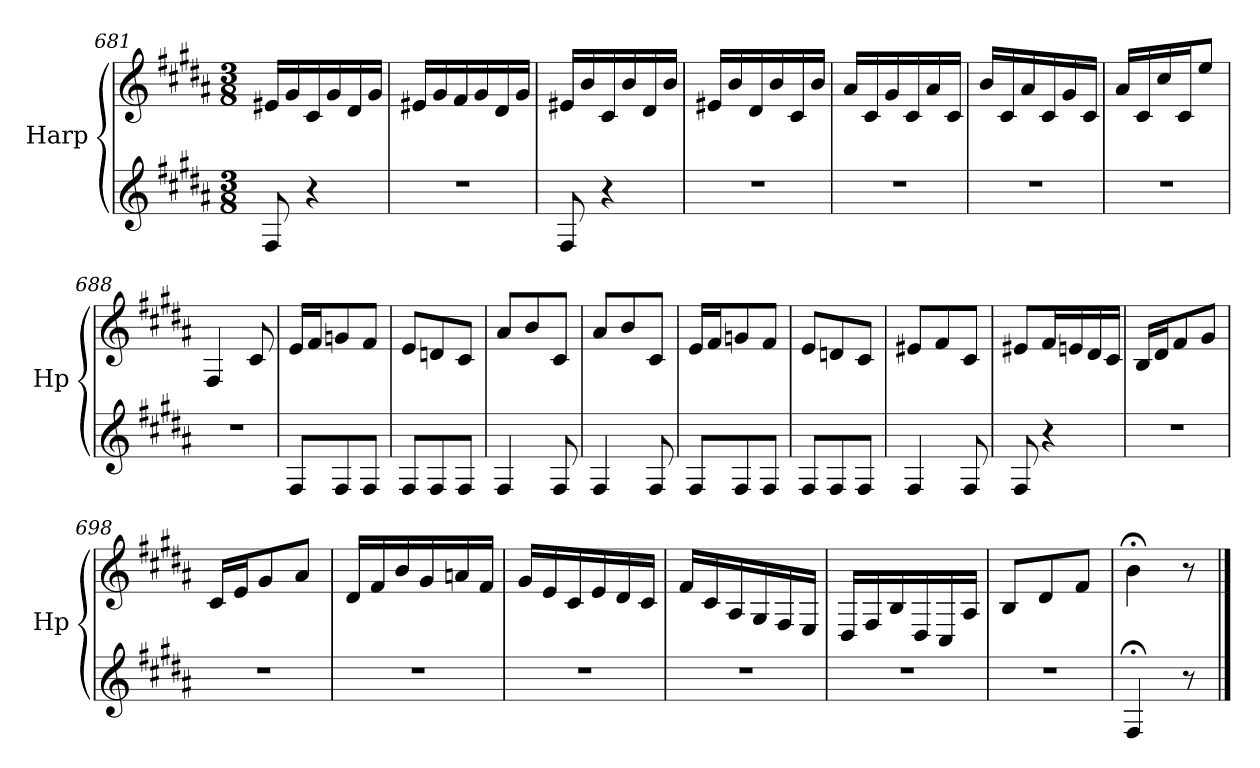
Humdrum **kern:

**kern	**kern
*part1	*part1
*staff2	*staff1
*I"Harp	*
*I'Hp	*
*clefG2	*clefG2
*k[f#c#g#d#a#]	*k[f#c#g#d#a#]
*M3/8	*M3/8
=681	=681
8F#/	16e#X/LL
.	16g#/
4r	16c#/
.	16g#/
.	16d#/
.	16g#/JJ
=682	=682
4.r	16e#X/LL
.	16g#/
.	16f#/
.	16g#/
.	16d#/
.	16g#/JJ
=683	=683
8F#/	16e#X/LL
.	16b/
4r	16c#/
.	16b/
.	16d#/
.	16b/JJ
!!LO:LB:g=z
=684	=684
4.r	16e#X/LL
.	16b/
.	16d#/
.	16b/
.	16c#/
.	16b/JJ
=685	=685
4.r	16a#/LL
.	16c#/
.	16g#/
.	16c#/
.	16a#/
.	16c#/JJ
=686	=686
4.r	16b/LL
.	16c#/
.	16a#/
.	16c#/
.	16g#/
.	16c#/JJ
=687	=687
4.r	16a#/LL
.	16c#/
.	16cc#/
.	16c#/J
.	8ee/J
=688	=688
4.r	4F#/
.	8c#/
=689	=689
8F#/L	16e/LL
.	16f#/J
8F#/	8gn/
8F#/J	8f#/J
=690	=690
8F#/L	8e/L
8F#/	8dn/
8F#/J	8c#/J
=691	=691
4F#/	8a#/L
.	8b/
8F#/	8c#/J
!!LO:LB:g=z
=692	=692
4F#/	8a#/L
.	8b/
8F#/	8c#/J
=693	=693
8F#/L	16e/LL
.	16f#/J
8F#/	8gn/
8F#/J	8f#/J
=694	=694
8F#/L	8e/L
8F#/	8dn/
8F#/J	8c#/J
=695	=695
4F#/	8e#X/L
.	8f#/
8F#/	8c#/J
=696	=696
8F#/	8e#X/L
4r	16f#/L
.	16en/
.	16d#/
.	16c#/JJ
=697	=697
4.r	16B/LL
.	16d#/J
.	8f#/
.	8g#/J
=698	=698
4.r	16c#/LL
.	16e/J
.	8g#/
.	8a#/J
=699	=699
4.r	16d#/LL
.	16f#/
.	16b/
.	16g#/
.	16an/
.	16f#/JJ
!!LO:LB:g=z
=700	=700
4.r	16g#/LL
.	16e/
.	16c#/
.	16e/
.	16d#/
.	16c#/JJ
=701	=701
4.r	16f#/LL
.	16c#/
.	16A#/
.	16G#/
.	16F#/
.	16E/JJ
=702	=702
4.r	16D#/LL
.	16F#/
.	16B/
.	16D#/
.	16C#/
.	16A#/JJ
=703	=703
4.r	8B/L
.	8d#/
.	8f#/J
=704	=704
4F#;/	4b;<\
8r	8r
==	==
*-	*-
